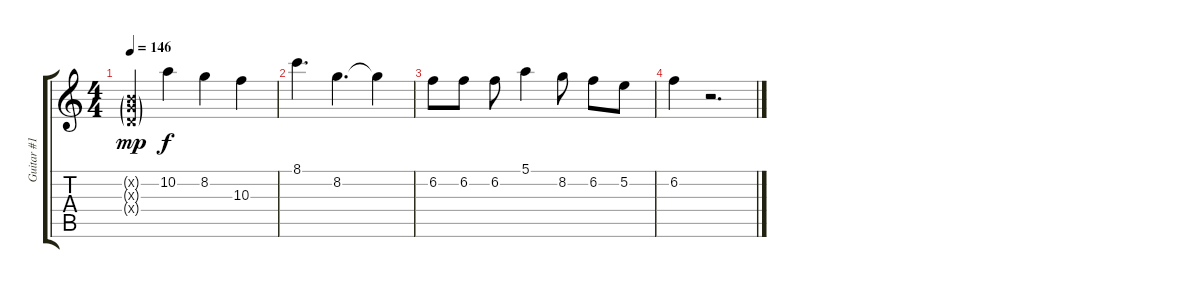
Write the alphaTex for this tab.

\track ("Guitar #1" "Guitar #1") {instrument overdrivenguitar}
\staff {score tabs}
\tuning (E4 B3 G3 D3 A2 E2) {hide}
\ts (4 4)
\tempo 146
\clef g2
\ks c
(0.2{g x} 0.3{g x} 0.4{g x}).4{dy mp} 10.2.4{dy f volume 8} 8.2.4 10.3.4 |
8.1.4{d} 8.2.4{d} 8.2{t}.4 |
6.2.8{volume 10} 6.2.8 6.2.8 5.1.4 8.2.8 6.2.8 5.2.8 |
6.2.4 r.2{d}
